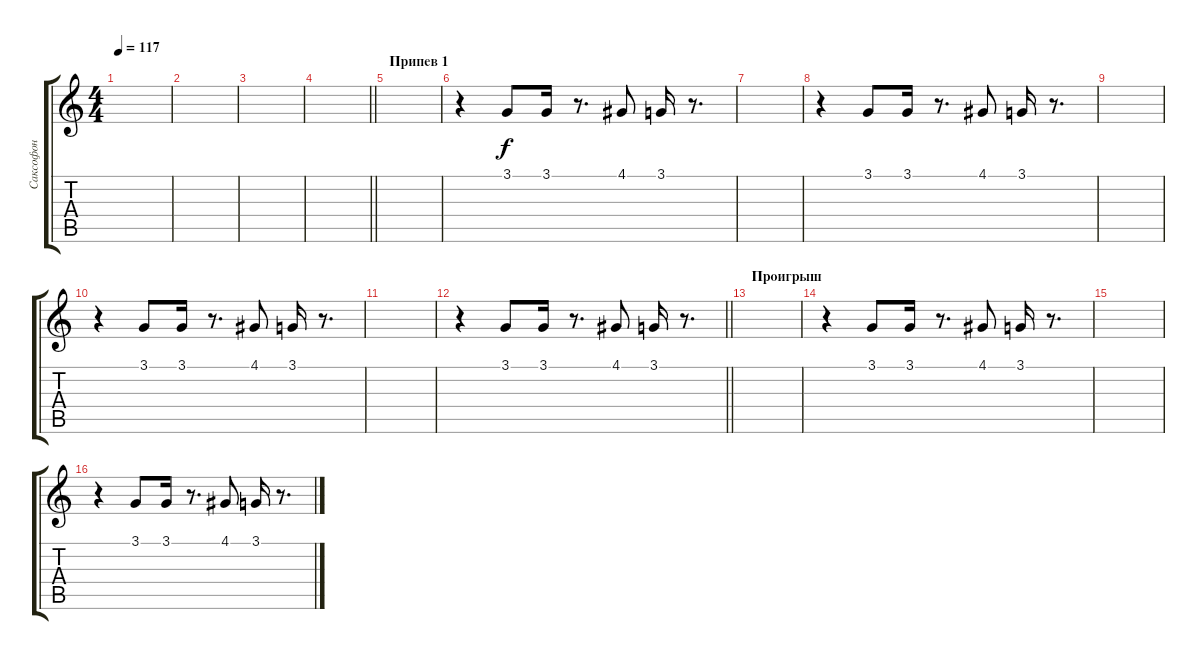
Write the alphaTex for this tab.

\track ("Саксофон" "Саксофон") {instrument altosax}
\staff {score tabs}
\tuning (E4 B3 G3 D3 A2 E2) {hide}
\ts (4 4)
\tempo 117
\clef g2
\ks c
|
|
|
\barLineRight lightlight
|
\section ("" "Припев 1")
|
r.4 3.1.8 3.1.16 r.8{d} 4.1.8 3.1.16 r.8{d} |
|
r.4 3.1.8 3.1.16 r.8{d} 4.1.8 3.1.16 r.8{d} |
|
r.4 3.1.8 3.1.16 r.8{d} 4.1.8 3.1.16 r.8{d} |
|
\barLineRight lightlight
r.4 3.1.8 3.1.16 r.8{d} 4.1.8 3.1.16 r.8{d} |
\section ("" "Проигрыш")
|
r.4 3.1.8 3.1.16 r.8{d} 4.1.8 3.1.16 r.8{d} |
|
r.4 3.1.8 3.1.16 r.8{d} 4.1.8 3.1.16 r.8{d}
